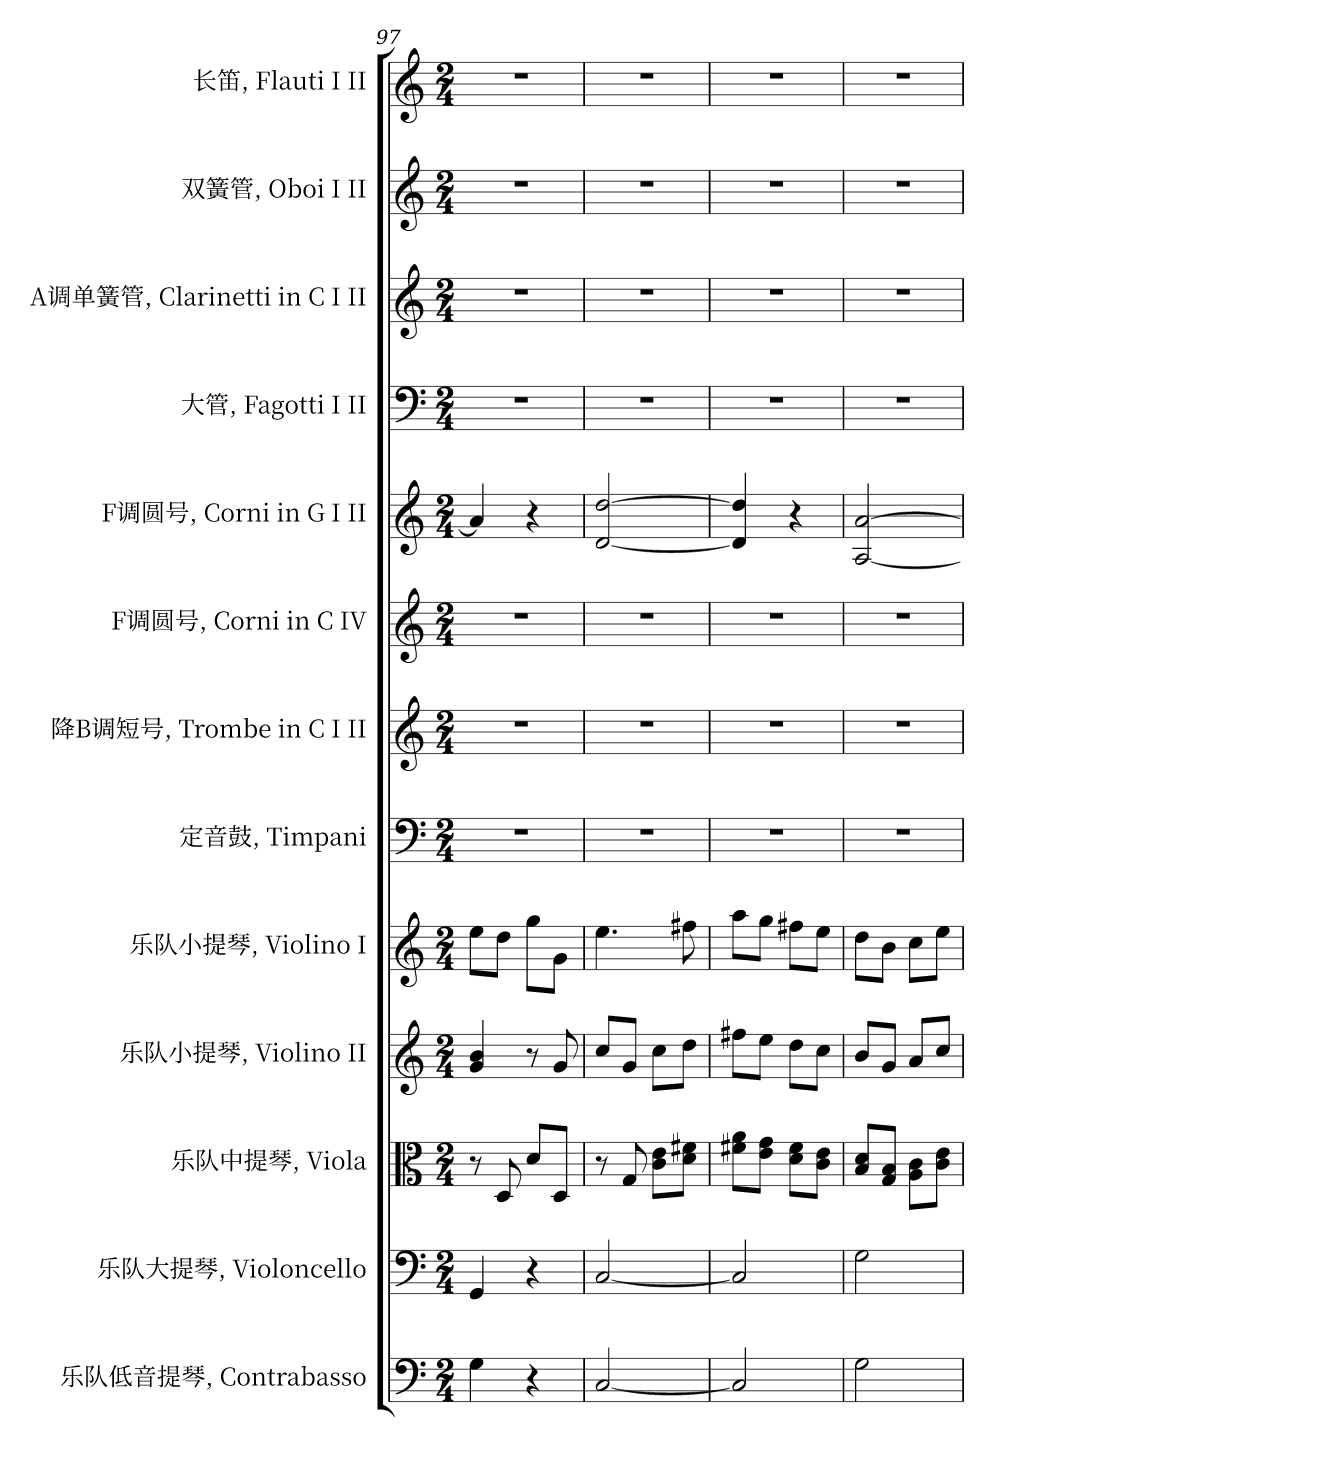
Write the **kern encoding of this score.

**kern	**kern	**kern	**kern	**kern	**kern	**kern	**kern	**kern	**kern	**kern	**kern	**kern
*part13	*part12	*part11	*part10	*part9	*part8	*part7	*part6	*part5	*part4	*part3	*part2	*part1
*staff13	*staff12	*staff11	*staff10	*staff9	*staff8	*staff7	*staff6	*staff5	*staff4	*staff3	*staff2	*staff1
*I"乐队低音提琴, Contrabasso	*I"乐队大提琴, Violoncello	*I"乐队中提琴, Viola	*I"乐队小提琴, Violino II	*I"乐队小提琴, Violino I	*I"定音鼓, Timpani	*I"降B调短号, Trombe in C I II	*I"F调圆号, Corni in C IV	*I"F调圆号, Corni in G I II	*I"大管, Fagotti I II	*I"A调单簧管, Clarinetti in C I II	*I"双簧管, Oboi I II	*I"长笛, Flauti I II
*I'Cbs.	*	*	*	*	*I'Timp.	*	*	*	*	*I'A Cl.	*I'Ob.	*I'Fl.
*clefF4	*clefF4	*clefC3	*clefG2	*clefG2	*clefF4	*clefG2	*clefG2	*clefG2	*clefF4	*clefG2	*clefG2	*clefG2
*ITrd7c12	*	*	*	*	*	*ITrd1c2	*ITrd4c7	*ITrd4c7	*	*ITrd2c3	*	*
*k[]	*k[]	*k[]	*k[]	*k[]	*k[]	*k[b-e-]	*k[b-]	*k[b-]	*k[]	*k[f#c#g#]	*k[]	*k[]
*M2/4	*M2/4	*M2/4	*M2/4	*M2/4	*M2/4	*M2/4	*M2/4	*M2/4	*M2/4	*M2/4	*M2/4	*M2/4
*MM122	*MM122	*MM122	*MM122	*MM122	*MM122	*MM122	*MM122	*MM122	*MM122	*MM122	*MM122	*MM122
=97	=97	=97	=97	=97	=97	=97	=97	=97	=97	=97	=97	=97
4GG\	4GG/	8r	4g/ 4b/	8ee\L	2r	2r	2r	4d/]	2r	2r	2r	2r
.	.	8D/	.	8dd\J	.	.	.	.	.	.	.	.
4r	4r	8d/L	8r	8gg\L	.	.	.	4r	.	.	.	.
.	.	8D/J	8g/	8g\J	.	.	.	.	.	.	.	.
!!LO:PB:g=z
=98	=98	=98	=98	=98	=98	=98	=98	=98	=98	=98	=98	=98
*	*	*	*	*	*	*	*	*	*	*	*	*MM122
[2CC/	[2C/	8r	8cc/L	4.ee\	2r	2r	2r	[2G/ [2g/	2r	2r	2r	2r
.	.	8G/	8g/J	.	.	.	.	.	.	.	.	.
.	.	8c\ 8e\L	8cc\L	.	.	.	.	.	.	.	.	.
.	.	8d\ 8f#X\J	8dd\J	8ff#X\	.	.	.	.	.	.	.	.
=99	=99	=99	=99	=99	=99	=99	=99	=99	=99	=99	=99	=99
*	*	*	*	*	*	*	*	*	*	*	*	*MM122
2CC/]	2C/]	8f#X\ 8a\L	8ff#X\L	8aa\L	2r	2r	2r	4G/] 4g/]	2r	2r	2r	2r
.	.	8e\ 8g\J	8ee\J	8gg\J	.	.	.	.	.	.	.	.
.	.	8d\ 8f#\L	8dd\L	8ff#X\L	.	.	.	4r	.	.	.	.
.	.	8c\ 8e\J	8cc\J	8ee\J	.	.	.	.	.	.	.	.
=100	=100	=100	=100	=100	=100	=100	=100	=100	=100	=100	=100	=100
*	*	*	*	*	*	*	*	*	*	*	*	*MM122
2GG\	2G\	8B/ 8d/L	8b/L	8dd\L	2r	2r	2r	[2D/ [2d/	2r	2r	2r	2r
.	.	8G/ 8B/J	8g/J	8b\J	.	.	.	.	.	.	.	.
.	.	8A\ 8c\L	8a/L	8cc\L	.	.	.	.	.	.	.	.
.	.	8c\ 8e\J	8cc/J	8ee\J	.	.	.	.	.	.	.	.
=	=	=	=	=	=	=	=	=	=	=	=	=
*-	*-	*-	*-	*-	*-	*-	*-	*-	*-	*-	*-	*-
